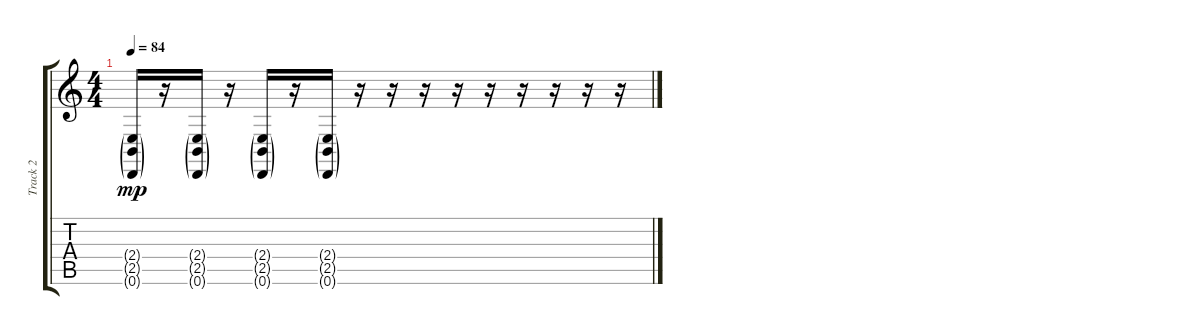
\track ("Track 2" "Track 2") {instrument lead2sawtooth}
\staff {score tabs}
\tuning (E4 B3 G3 D3 A2 D2) {hide}
\ts (4 4)
\tempo 84
\clef g2
\ks c
(2.4{g} 2.5{g} 0.6{g}).16{dy mp volume 16} r.16 (2.4{g} 2.5{g} 0.6{g}).16 r.16 (2.4{g} 2.5{g} 0.6{g}).16 r.16 (2.4{g} 2.5{g} 0.6{g}).16 r.16 r.16 r.16 r.16 r.16 r.16 r.16 r.16 r.16
